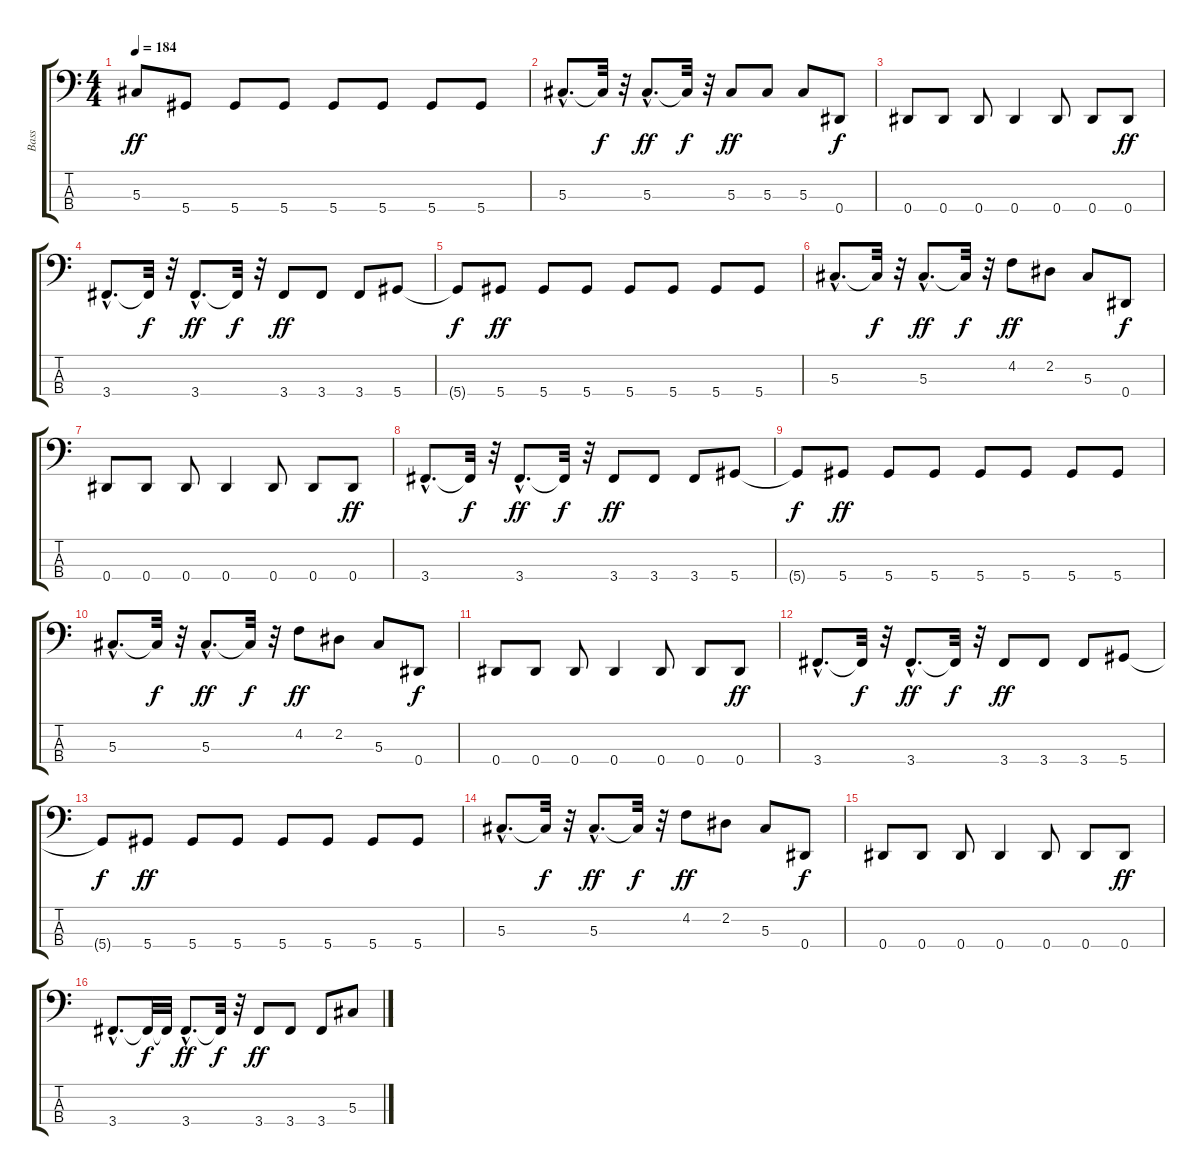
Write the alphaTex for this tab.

\track ("Bass" "Bass") {instrument electricbassfinger}
\staff {score tabs}
\tuning (Gb2 Db2 Ab1 Eb1) {hide}
\ts (4 4)
\tempo 184
\clef f4
\ks c
5.3.8{dy ff} 5.4.8 5.4.8 5.4.8 5.4.8 5.4.8 5.4.8 5.4.8 |
5.3{hac}.8{d} 5.3{t}.32{dy f} r.32 5.3{hac}.8{d dy ff} 5.3{t}.32{dy f} r.32 5.3.8{dy ff} 5.3.8 5.3.8 0.4.8{dy f} |
0.4.8 0.4.8 0.4.8 0.4.4 0.4.8 0.4.8 0.4.8{dy ff} |
3.4{hac}.8{d} 3.4{t}.32{dy f} r.32 3.4{hac}.8{d dy ff} 3.4{t}.32{dy f} r.32 3.4.8{dy ff} 3.4.8 3.4.8 5.4.8 |
5.4{t}.8{dy f} 5.4.8{dy ff} 5.4.8 5.4.8 5.4.8 5.4.8 5.4.8 5.4.8 |
5.3{hac}.8{d} 5.3{t}.32{dy f} r.32 5.3{hac}.8{d dy ff} 5.3{t}.32{dy f} r.32 4.2.8{dy ff} 2.2.8 5.3.8 0.4.8{dy f} |
0.4.8 0.4.8 0.4.8 0.4.4 0.4.8 0.4.8 0.4.8{dy ff} |
3.4{hac}.8{d} 3.4{t}.32{dy f} r.32 3.4{hac}.8{d dy ff} 3.4{t}.32{dy f} r.32 3.4.8{dy ff} 3.4.8 3.4.8 5.4.8 |
5.4{t}.8{dy f} 5.4.8{dy ff} 5.4.8 5.4.8 5.4.8 5.4.8 5.4.8 5.4.8 |
5.3{hac}.8{d} 5.3{t}.32{dy f} r.32 5.3{hac}.8{d dy ff} 5.3{t}.32{dy f} r.32 4.2.8{dy ff} 2.2.8 5.3.8 0.4.8{dy f} |
0.4.8 0.4.8 0.4.8 0.4.4 0.4.8 0.4.8 0.4.8{dy ff} |
3.4{hac}.8{d} 3.4{t}.32{dy f} r.32 3.4{hac}.8{d dy ff} 3.4{t}.32{dy f} r.32 3.4.8{dy ff} 3.4.8 3.4.8 5.4.8 |
5.4{t}.8{dy f} 5.4.8{dy ff} 5.4.8 5.4.8 5.4.8 5.4.8 5.4.8 5.4.8 |
5.3{hac}.8{d} 5.3{t}.32{dy f} r.32 5.3{hac}.8{d dy ff} 5.3{t}.32{dy f} r.32 4.2.8{dy ff} 2.2.8 5.3.8 0.4.8{dy f} |
0.4.8 0.4.8 0.4.8 0.4.4 0.4.8 0.4.8 0.4.8{dy ff} |
3.4{hac}.8{d} 3.4{t}.32{dy f} 3.4{t}.32 3.4{hac}.8{d dy ff} 3.4{t}.32{dy f} r.32 3.4.8{dy ff} 3.4.8 3.4.8 5.3.8
